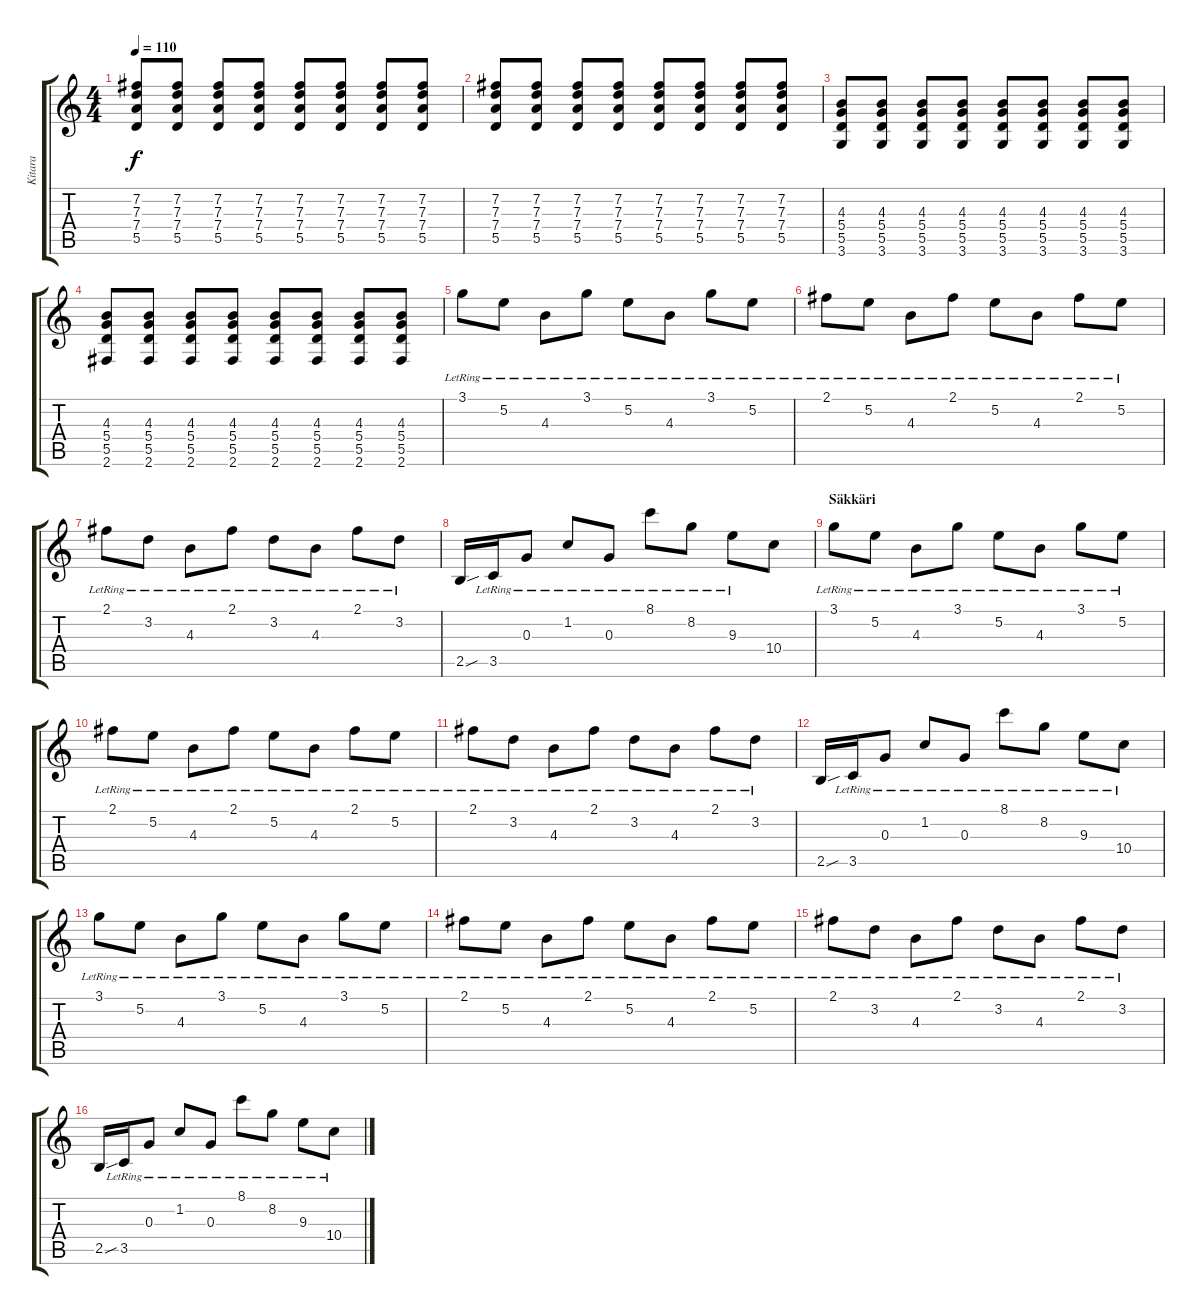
\track ("Kitara" "Kitara") {instrument electricguitarjazz}
\staff {score tabs}
\tuning (E4 B3 G3 D3 A2 E2) {hide}
\ts (4 4)
\tempo 110
\clef g2
\ks c
(7.2 7.3 7.4 5.5).8{dy f} (7.2 7.3 7.4 5.5).8 (7.2 7.3 7.4 5.5).8 (7.2 7.3 7.4 5.5).8 (7.2 7.3 7.4 5.5).8 (7.2 7.3 7.4 5.5).8 (7.2 7.3 7.4 5.5).8 (7.2 7.3 7.4 5.5).8 |
(7.2 7.3 7.4 5.5).8 (7.2 7.3 7.4 5.5).8 (7.2 7.3 7.4 5.5).8 (7.2 7.3 7.4 5.5).8 (7.2 7.3 7.4 5.5).8 (7.2 7.3 7.4 5.5).8 (7.2 7.3 7.4 5.5).8 (7.2 7.3 7.4 5.5).8 |
(4.3 5.4 5.5 3.6).8 (4.3 5.4 5.5 3.6).8 (4.3 5.4 5.5 3.6).8 (4.3 5.4 5.5 3.6).8 (4.3 5.4 5.5 3.6).8 (4.3 5.4 5.5 3.6).8 (4.3 5.4 5.5 3.6).8 (4.3 5.4 5.5 3.6).8 |
(4.3 5.4 5.5 2.6).8 (4.3 5.4 5.5 2.6).8 (4.3 5.4 5.5 2.6).8 (4.3 5.4 5.5 2.6).8 (4.3 5.4 5.5 2.6).8 (4.3 5.4 5.5 2.6).8 (4.3 5.4 5.5 2.6).8 (4.3 5.4 5.5 2.6).8 |
3.1{lr}.8{instrument electricguitarjazz} 5.2{lr}.8 4.3{lr}.8 3.1{lr}.8 5.2{lr}.8 4.3{lr}.8 3.1{lr}.8 5.2{lr}.8 |
2.1{lr}.8 5.2{lr}.8 4.3{lr}.8 2.1{lr}.8 5.2{lr}.8 4.3{lr}.8 2.1{lr}.8 5.2{lr}.8 |
2.1{lr}.8 3.2{lr}.8 4.3{lr}.8 2.1{lr}.8 3.2{lr}.8 4.3{lr}.8 2.1{lr}.8 3.2{lr}.8 |
2.5{sou}.16 3.5{lr}.16 0.3{lr}.8 1.2{lr}.8 0.3{lr}.8 8.1{lr}.8 8.2{lr}.8 9.3{lr}.8 10.4.8 |
\section ("" "Säkkäri")
3.1{lr}.8 5.2{lr}.8 4.3{lr}.8 3.1{lr}.8 5.2{lr}.8 4.3{lr}.8 3.1{lr}.8 5.2{lr}.8 |
2.1{lr}.8 5.2{lr}.8 4.3{lr}.8 2.1{lr}.8 5.2{lr}.8 4.3{lr}.8 2.1{lr}.8 5.2{lr}.8 |
2.1{lr}.8 3.2{lr}.8 4.3{lr}.8 2.1{lr}.8 3.2{lr}.8 4.3{lr}.8 2.1{lr}.8 3.2{lr}.8 |
2.5{sou}.16 3.5{lr}.16 0.3{lr}.8 1.2{lr}.8 0.3{lr}.8 8.1{lr}.8 8.2{lr}.8 9.3{lr}.8 10.4{lr}.8 |
3.1{lr}.8 5.2{lr}.8 4.3{lr}.8 3.1{lr}.8 5.2{lr}.8 4.3{lr}.8 3.1{lr}.8 5.2{lr}.8 |
2.1{lr}.8 5.2{lr}.8 4.3{lr}.8 2.1{lr}.8 5.2{lr}.8 4.3{lr}.8 2.1{lr}.8 5.2{lr}.8 |
2.1{lr}.8 3.2{lr}.8 4.3{lr}.8 2.1{lr}.8 3.2{lr}.8 4.3{lr}.8 2.1{lr}.8 3.2{lr}.8 |
2.5{sou}.16 3.5{lr}.16 0.3{lr}.8 1.2{lr}.8 0.3{lr}.8 8.1{lr}.8 8.2{lr}.8 9.3{lr}.8 10.4{lr}.8
